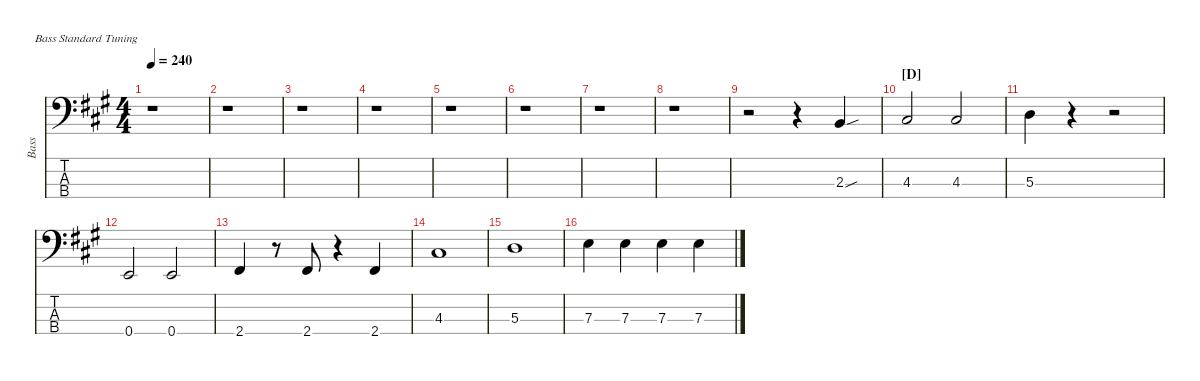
\defaultSystemsLayout 4
\hideDynamics
\bracketExtendMode nobrackets
\otherSystemsTrackNameOrientation horizontal
\track ("Bass" "Bass") {defaultSystemsLayout 4 instrument electricbassfinger}
\staff {score tabs}
\tuning (G2 D2 A1 E1)
\ts (4 4)
\tempo 240
\clef f4
\scale
0.937105
\ks a
r.1{dy f beam Down} |
\scale
1.18868 r.1{beam Down} |
\scale
0.937105 r.1{beam Down} |
\scale
0.937105 r.1{beam Down} |
\scale
0.937105 r.1{beam Down} |
\scale
1.18426 r.1{beam Down} |
\scale
0.932684 r.1{beam Down} |
\scale
0.932684 r.1{beam Down} |
\scale
0.950368 r.2{beam Down} r.4{beam Down} 2.3{sou acc forcenatural}.4{beam Up} |
\section ("D" "")
\scale
1.18868 4.3{acc #}.2{beam Up} 4.3{acc #}.2{beam Up} |
\scale
0.937105 5.3{acc forcenatural}.4{beam Down} r.4{beam Down} r.2{beam Down} |
\scale
0.937105 0.4{acc forcenatural}.2{beam Up} 0.4{acc forcenatural}.2{beam Up} |
\scale
0.937105 2.4{acc #}.4{beam Up} r.8{beam Up} 2.4{acc #}.8{beam Up} r.4{beam Up} 2.4{acc #}.4{beam Up} |
\scale
1.18868 4.3{acc #}.1{beam Up} |
\scale
0.937105 5.3{acc forcenatural}.1{beam Down} |
\scale
0.937105 7.3{acc forcenatural}.4{beam Down} 7.3{acc forcenatural}.4{beam Down} 7.3{acc forcenatural}.4{beam Down} 7.3{acc forcenatural}.4{beam Down}
